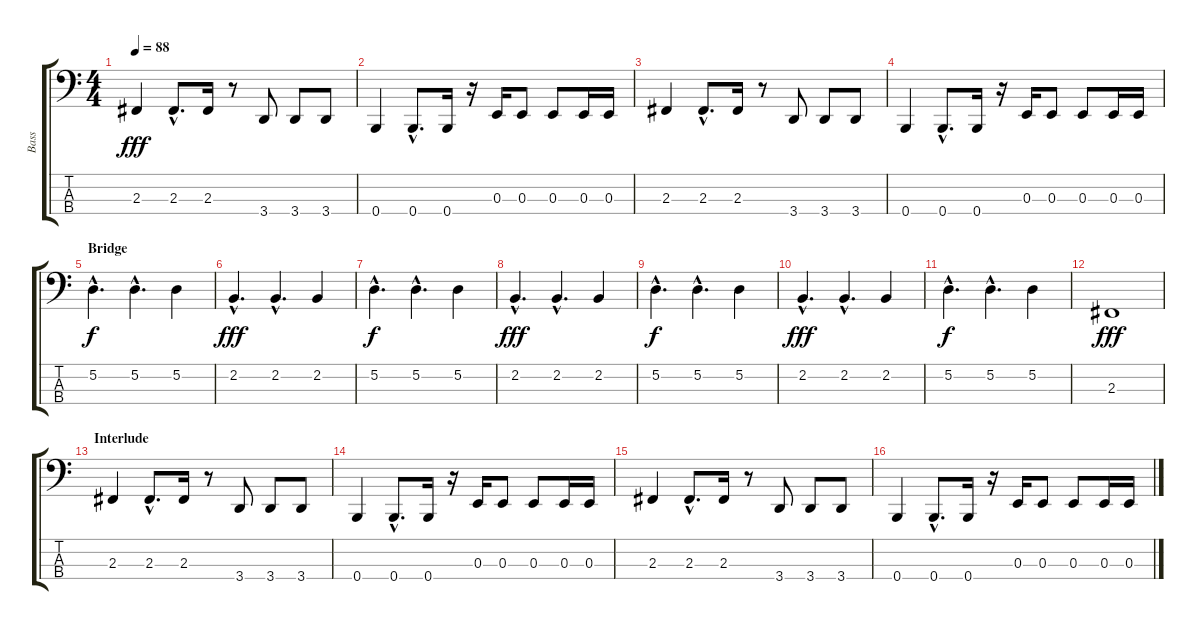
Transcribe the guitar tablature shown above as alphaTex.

\track ("Bass" "Bass") {instrument electricbasspick}
\staff {score tabs}
\tuning (D2 A1 E1 B0) {hide}
\ts (4 4)
\tempo 88
\clef f4
\ks c
2.3.4{dy fff} 2.3{hac}.8{d} 2.3.16 r.8 3.4.8 3.4.8 3.4.8 |
0.4.4 0.4{hac}.8{d} 0.4.16 r.16 0.3.16 0.3.8 0.3.8 0.3.16 0.3.16 |
2.3.4 2.3{hac}.8{d} 2.3.16 r.8 3.4.8 3.4.8 3.4.8 |
0.4.4 0.4{hac}.8{d} 0.4.16 r.16 0.3.16 0.3.8 0.3.8 0.3.16 0.3.16 |
\section ("" "Bridge")
5.2{hac}.4{d dy f instrument electricbasspick} 5.2{hac}.4{d} 5.2.4 |
2.2{hac}.4{d dy fff} 2.2{hac}.4{d} 2.2.4 |
5.2{hac}.4{d dy f} 5.2{hac}.4{d} 5.2.4 |
2.2{hac}.4{d dy fff} 2.2{hac}.4{d} 2.2.4 |
5.2{hac}.4{d dy f} 5.2{hac}.4{d} 5.2.4 |
2.2{hac}.4{d dy fff} 2.2{hac}.4{d} 2.2.4 |
5.2{hac}.4{d dy f} 5.2{hac}.4{d} 5.2.4 |
2.3.1{dy fff} |
\section ("" "Interlude")
2.3.4{instrument slapbass1} 2.3{hac}.8{d} 2.3.16 r.8 3.4.8 3.4.8 3.4.8 |
0.4.4 0.4{hac}.8{d} 0.4.16 r.16 0.3.16 0.3.8 0.3.8 0.3.16 0.3.16 |
2.3.4 2.3{hac}.8{d} 2.3.16 r.8 3.4.8 3.4.8 3.4.8 |
0.4.4 0.4{hac}.8{d} 0.4.16 r.16 0.3.16 0.3.8 0.3.8 0.3.16 0.3.16
